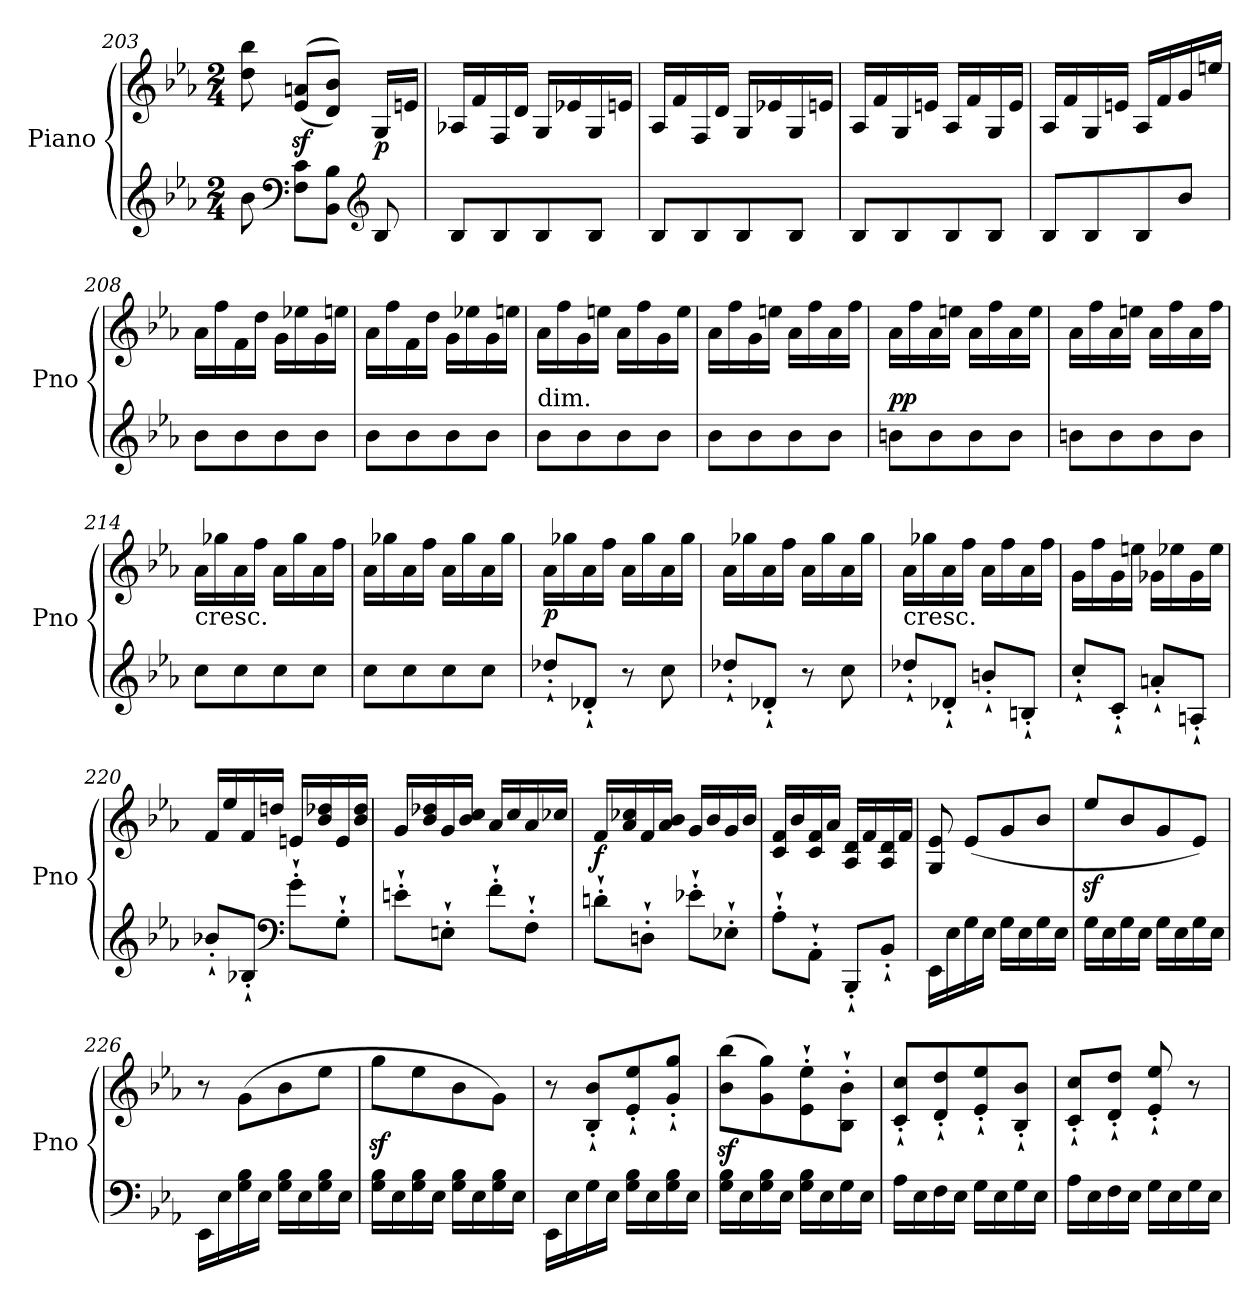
**kern	**kern	**dynam
*part1	*part1	*part1
*staff2	*staff1	*staff1/2
*I"Piano	*	*
*I'Pno	*	*
*clefG2	*clefG2	*
*k[b-e-a-]	*k[b-e-a-]	*
*E-:	*E-:	*
*M2/4	*M2/4	*
=203	=203	=203
8b-\	8dd\ 8bb-\	.
*clefF4	*	*
8F\ 8c\L	((8e-/z< 8an/z<L	.
8BB-\ 8B-\J	8d/ 8b-/J))	.
*clefG2	*	*
!	!	!LO:DY:b
8B-/	16G/LL	p
.	16en/JJ	.
=204	=204	=204
8B-/L	16A-X/LL	.
.	16f/	.
8B-/	16F/	.
.	16d/JJ	.
8B-/	16G/LL	.
.	16e-X/	.
8B-/J	16G/	.
.	16en/JJ	.
!!LO:LB:g=z
=205	=205	=205
8B-/L	16A-/LL	.
.	16f/	.
8B-/	16F/	.
.	16d/JJ	.
8B-/	16G/LL	.
.	16e-X/	.
8B-/J	16G/	.
.	16en/JJ	.
=206	=206	=206
8B-/L	16A-/LL	.
.	16f/	.
8B-/	16G/	.
.	16en/JJ	.
8B-/	16A-/LL	.
.	16f/	.
8B-/J	16G/	.
.	16e/JJ	.
=207	=207	=207
8B-/L	16A-/LL	.
.	16f/	.
8B-/	16G/	.
.	16en/JJ	.
8B-/	16A-/LL	.
.	16f/	.
8b-/J	16g/	.
.	16een/JJ	.
=208	=208	=208
8b-\L	16a-\LL	.
.	16ff\	.
8b-\	16f\	.
.	16dd\JJ	.
8b-\	16g\LL	.
.	16ee-X\	.
8b-\J	16g\	.
.	16een\JJ	.
=209	=209	=209
8b-\L	16a-\LL	.
.	16ff\	.
8b-\	16f\	.
.	16dd\JJ	.
8b-\	16g\LL	.
.	16ee-X\	.
8b-\J	16g\	.
.	16een\JJ	.
!!LO:LB:g=z
=210	=210	=210
!LO:TX:a:t=dim.	!	!
8b-\L	16a-\LL	.
.	16ff\	.
8b-\	16g\	.
.	16een\JJ	.
8b-\	16a-\LL	.
.	16ff\	.
8b-\J	16g\	.
.	16ee\JJ	.
=211	=211	=211
8b-\L	16a-\LL	.
.	16ff\	.
8b-\	16g\	.
.	16een\JJ	.
8b-\	16a-\LL	.
.	16ff\	.
8b-\J	16a-\	.
.	16ff\JJ	.
=212	=212	=212
!	!	!LO:DY:a=2
8bn\L	16a-\LL	pp
.	16ff\	.
8b\	16a-\	.
.	16een\JJ	.
8b\	16a-\LL	.
.	16ff\	.
8b\J	16a-\	.
.	16ee\JJ	.
=213	=213	=213
8bn\L	16a-\LL	.
.	16ff\	.
8b\	16a-\	.
.	16een\JJ	.
8b\	16a-\LL	.
.	16ff\	.
8b\J	16a-\	.
.	16ff\JJ	.
=214	=214	=214
!	!LO:TX:b:t=cresc.	!
8cc\L	16a-\LL	.
.	16gg-X\	.
8cc\	16a-\	.
.	16ff\JJ	.
8cc\	16a-\LL	.
.	16gg-\	.
8cc\J	16a-\	.
.	16ff\JJ	.
!!LO:LB:g=z
=215	=215	=215
8cc\L	16a-\LL	.
.	16gg-X\	.
8cc\	16a-\	.
.	16ff\JJ	.
8cc\	16a-\LL	.
.	16gg-\	.
8cc\J	16a-\	.
.	16gg-\JJ	.
=216	=216	=216
!	!	!LO:DY:b
8dd-X`'/L	16a-\LL	p
.	16gg-X\	.
8d-X`'/J	16a-\	.
.	16ff\JJ	.
8r	16a-\LL	.
.	16gg-\	.
8cc\	16a-\	.
.	16gg-\JJ	.
=217	=217	=217
8dd-X`'/L	16a-\LL	.
.	16gg-X\	.
8d-X`'/J	16a-\	.
.	16ff\JJ	.
8r	16a-\LL	.
.	16gg-\	.
8cc\	16a-\	.
.	16gg-\JJ	.
=218	=218	=218
!	!LO:TX:b:t=cresc.	!
8dd-X`'/L	16a-\LL	.
.	16gg-X\	.
8d-X`'/J	16a-\	.
.	16ff\JJ	.
8bn`'/L	16a-\LL	.
.	16ff\	.
8Bn`'/J	16a-\	.
.	16ff\JJ	.
=219	=219	=219
8cc`'/L	16g\LL	.
.	16ff\	.
8c`'/J	16g\	.
.	16een\JJ	.
8an`'/L	16g-X\LL	.
.	16ee-X\	.
8An`'/J	16g-\	.
.	16ee-\JJ	.
!!LO:LB:g=z
=220	=220	=220
8b-X`'/L	16f/LL	.
.	16ee-/	.
8B-X`'/J	16f/	.
.	16ddn/JJ	.
*clefF4	*	*
8g`'\L	16en/LL	.
.	16b-/ 16dd-X/	.
8G`'\J	16e/	.
.	16b-/ 16dd-/JJ	.
=221	=221	=221
8en`'\L	16g/LL	.
.	16b-/ 16dd-X/	.
8En`'\J	16g/	.
.	16b-/ 16cc/JJ	.
8f`'\L	16a-/LL	.
.	16cc/	.
8F`'\J	16a-/	.
.	16cc-X/JJ	.
=222	=222	=222
!	!	!LO:DY:b
8dn`'\L	16f/LL	f
.	16a-/ 16cc-X/	.
8Dn`'\J	16f/	.
.	16a-/ 16b-/JJ	.
8e-X`'\L	16g/LL	.
.	16b-/	.
8E-X`'\J	16g/	.
.	16b-/JJ	.
=223	=223	=223
8A-`'\L	16c/ 16f/LL	.
.	16b-/	.
8AA-`'\J	16c/ 16f/	.
.	16a-/JJ	.
8BBB-`'/L	16A-/ 16d/LL	.
.	16f/	.
8BB-`'/J	16A-/ 16d/	.
.	16f/JJ	.
=224	=224	=224
16EE-\LL	8G/ 8e-/	.
16E-\	.	.
16G\	(8e-/L	.
16E-\JJ	.	.
16G\LL	8g/	.
16E-\	.	.
16G\	8b-/J	.
16E-\JJ	.	.
!!LO:PB:g=z
=225	=225	=225
16G\LL	8ee-z</L	.
16E-\	.	.
16G\	8b-/	.
16E-\JJ	.	.
16G\LL	8g/	.
16E-\	.	.
16G\	8e-/J)	.
16E-\JJ	.	.
=226	=226	=226
16EE-\LL	8r	.
16E-\	.	.
16G\ 16B-\	(8g\L	.
16E-\JJ	.	.
16G\ 16B-\LL	8b-\	.
16E-\	.	.
16G\ 16B-\	8ee-\J	.
16E-\JJ	.	.
=227	=227	=227
16G\ 16B-\LL	8ggz<\L	.
16E-\	.	.
16G\ 16B-\	8ee-\	.
16E-\JJ	.	.
16G\ 16B-\LL	8b-\	.
16E-\	.	.
16G\ 16B-\	8g\J)	.
16E-\JJ	.	.
=228	=228	=228
16EE-\LL	8r	.
16E-\	.	.
16G\	8B-/`' 8b-/`'L	.
16E-\JJ	.	.
16G\ 16B-\LL	8e-/`' 8ee-/`'	.
16E-\	.	.
16G\ 16B-\	8g/`' 8gg/`'J	.
16E-\JJ	.	.
=229	=229	=229
16G\ 16B-\LL	(8b-\z< 8bb-\z<L	.
16E-\	.	.
16G\ 16B-\	8g\ 8gg\)	.
16E-\JJ	.	.
16G\ 16B-\LL	8e-\`' 8ee-\`'	.
16E-\	.	.
16G\	8B-\`' 8b-\`'J	.
16E-\JJ	.	.
!!LO:PB:g=z
=230	=230	=230
16A-\LL	8c/`' 8cc/`'L	.
16E-\	.	.
16F\	8d/`' 8dd/`'	.
16E-\JJ	.	.
16G\LL	8e-/`' 8ee-/`'	.
16E-\	.	.
16G\	8B-/`' 8b-/`'J	.
16E-\JJ	.	.
!!LO:PB:g=z
=231	=231	=231
16A-\LL	8c/`' 8cc/`'L	.
16E-\	.	.
16F\	8d/`' 8dd/`'J	.
16E-\JJ	.	.
16G\LL	8e-/`' 8ee-/`'	.
16E-\	.	.
16G\	8r	.
16E-\JJ	.	.
=	=	=
*-	*-	*-
